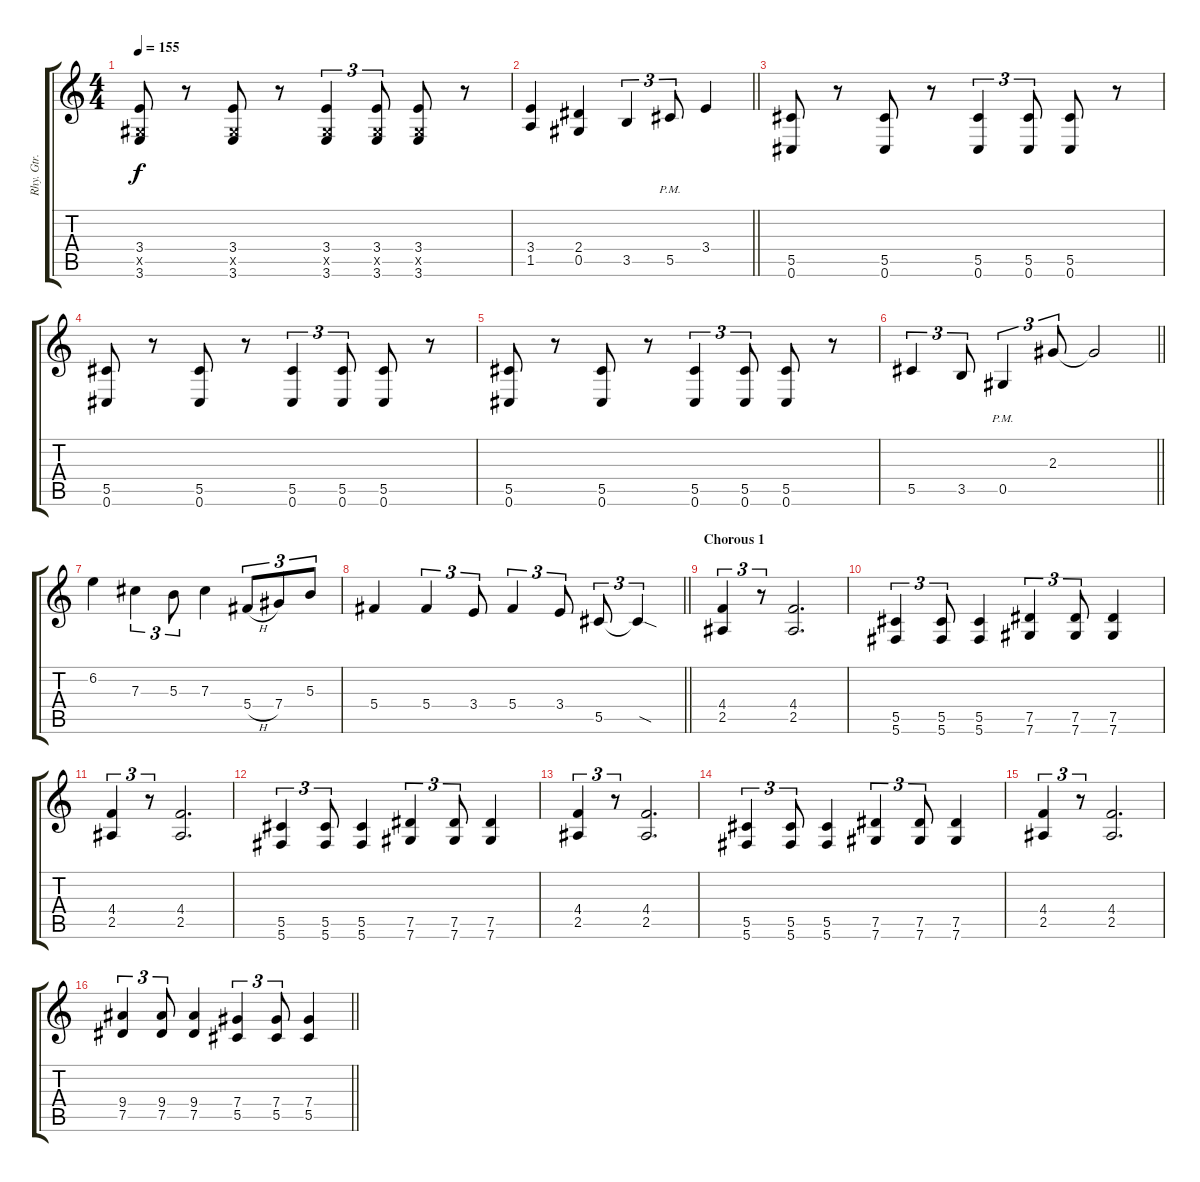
\track ("Rhy. Gtr. 2" "Rhy. Gtr. ") {instrument distortionguitar}
\staff {score tabs}
\tuning (Eb4 Bb3 Gb3 Db3 Ab2 Db2) {hide}
\ts (4 4)
\tempo 155
\clef g2
\ks c
(3.4 0.5{x} 3.6).8{dy f} r.8 (3.4 0.5{x} 3.6).8 r.8 (3.4 0.5{x} 3.6).4{tu (3 2)} (3.4 0.5{x} 3.6).8{tu (3 2)} (3.4 0.5{x} 3.6).8 r.8 |
\barLineRight lightlight
(3.4 1.5).4 (2.4 0.5).4 3.5.4{tu (3 2)} 5.5{pm}.8{tu (3 2)} 3.4.4 |
\section ("" "")
(5.5 0.6).8 r.8 (5.5 0.6).8 r.8 (5.5 0.6).4{tu (3 2)} (5.5 0.6).8{tu (3 2)} (5.5 0.6).8 r.8 |
(5.5 0.6).8 r.8 (5.5 0.6).8 r.8 (5.5 0.6).4{tu (3 2)} (5.5 0.6).8{tu (3 2)} (5.5 0.6).8 r.8 |
(5.5 0.6).8 r.8 (5.5 0.6).8 r.8 (5.5 0.6).4{tu (3 2)} (5.5 0.6).8{tu (3 2)} (5.5 0.6).8 r.8 |
\barLineRight lightlight
5.5.4{tu (3 2)} 3.5.8{tu (3 2)} 0.5{pm}.4{tu (3 2)} 2.3.8{tu (3 2)} 2.3{t}.2 |
\section ("" "")
6.2.4 7.3.4{tu (3 2)} 5.3.8{tu (3 2)} 7.3.4 5.4{h}.8{tu (3 2)} 7.4.8{tu (3 2)} 5.3.8{tu (3 2)} |
\barLineRight lightlight
5.4.4 5.4.4{tu (3 2)} 3.4.8{tu (3 2)} 5.4.4{tu (3 2)} 3.4.8{tu (3 2)} 5.5.8{tu (3 2)} 5.5{sod t}.4{tu (3 2)} |
\section ("" "Chorous 1")
(4.4 2.5).4{tu (3 2)} r.8{tu (3 2)} (4.4 2.5).2{d} |
(5.5 5.6).4{tu (3 2)} (5.5 5.6).8{tu (3 2)} (5.5 5.6).4 (7.5 7.6).4{tu (3 2)} (7.5 7.6).8{tu (3 2)} (7.5 7.6).4 |
(4.4 2.5).4{tu (3 2)} r.8{tu (3 2)} (4.4 2.5).2{d} |
(5.5 5.6).4{tu (3 2)} (5.5 5.6).8{tu (3 2)} (5.5 5.6).4 (7.5 7.6).4{tu (3 2)} (7.5 7.6).8{tu (3 2)} (7.5 7.6).4 |
(4.4 2.5).4{tu (3 2)} r.8{tu (3 2)} (4.4 2.5).2{d} |
(5.5 5.6).4{tu (3 2)} (5.5 5.6).8{tu (3 2)} (5.5 5.6).4 (7.5 7.6).4{tu (3 2)} (7.5 7.6).8{tu (3 2)} (7.5 7.6).4 |
(4.4 2.5).4{tu (3 2)} r.8{tu (3 2)} (4.4 2.5).2{d} |
\barLineRight lightlight
(9.4 7.5).4{tu (3 2)} (9.4 7.5).8{tu (3 2)} (9.4 7.5).4 (7.4 5.5).4{tu (3 2)} (7.4 5.5).8{tu (3 2)} (7.4 5.5).4
